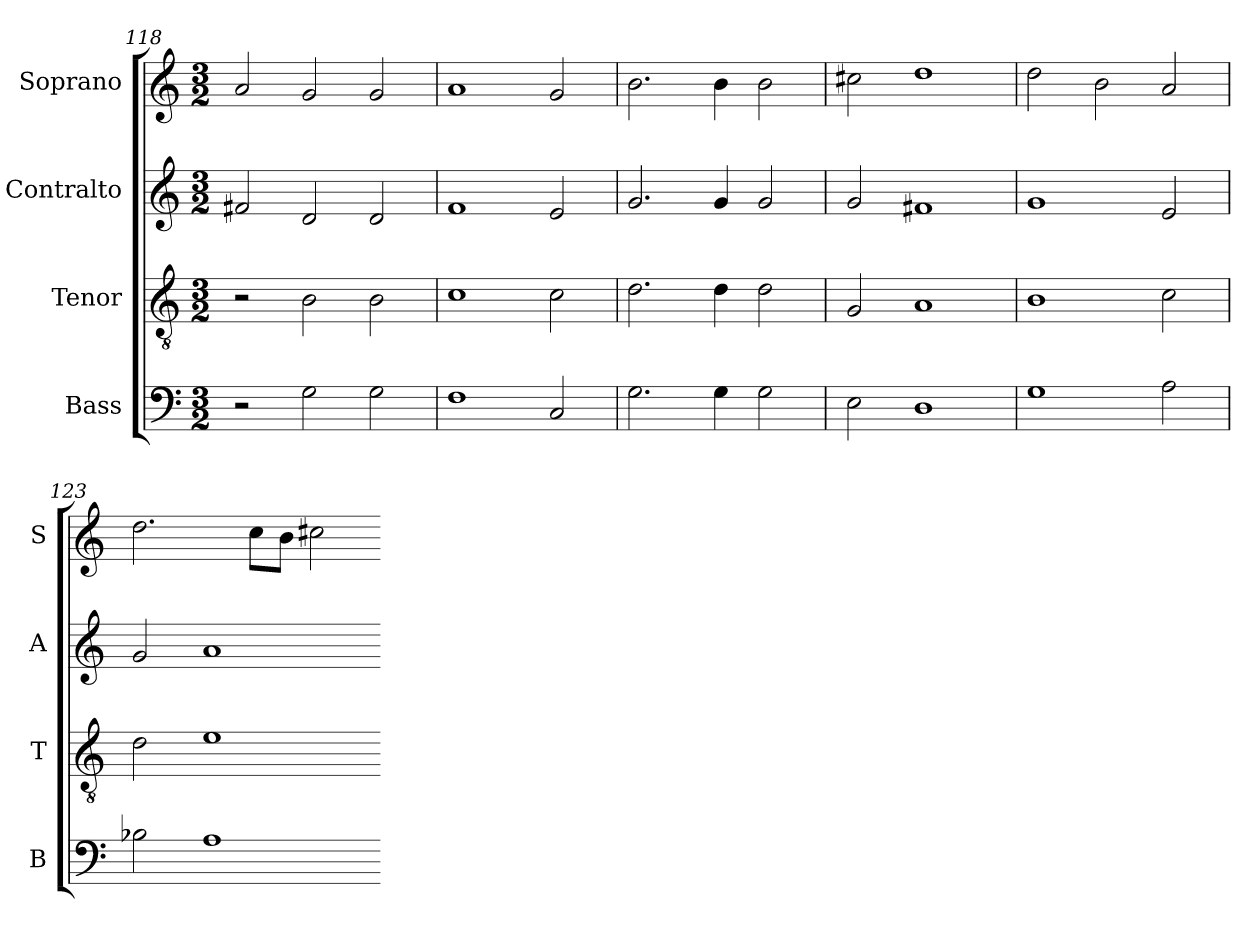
**kern	**kern	**kern	**kern
*part4	*part3	*part2	*part1
*staff4	*staff3	*staff2	*staff1
*I"Bass	*I"Tenor	*I"Contralto	*I"Soprano
*I'B	*I'T	*I'A	*I'S
*clefF4	*clefGv2	*clefG2	*clefG2
*k[]	*k[]	*k[]	*k[]
*G:mix	*G:mix	*G:mix	*G:mix
*M3/2	*M3/2	*M3/2	*M3/2
=118	=118	=118	=118
2r	2r	2f#X	2a
2G	2B	2d	2g
2G	2B	2d	2g
=119	=119	=119	=119
1F	1c	1f	1a
2C	2c	2e	2g
=120	=120	=120	=120
2.G	2.d	2.g	2.b
4G	4d	4g	4b
2G	2d	2g	2b
=121	=121	=121	=121
2E	2G	2g	2cc#X
1D	1A	1f#X	1dd
=122	=122	=122	=122
1G	1B	1g	2dd
.	.	.	2b
2A	2c	2e	2a
=123	=123	=123	=123
2B-X	2d	2g	2.dd
1A	1e	1a	.
.	.	.	8cc\L
.	.	.	8b\J
.	.	.	2cc#X
=-	=-	=-	=-
*-	*-	*-	*-
